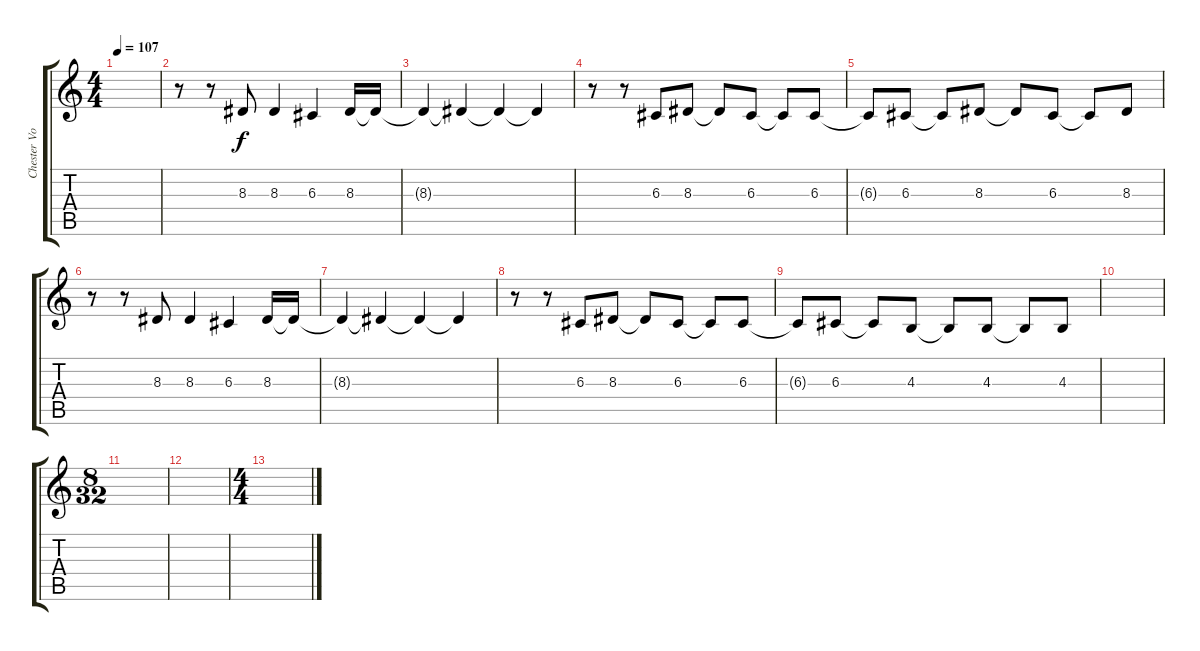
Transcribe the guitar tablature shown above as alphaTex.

\track ("Chester Vocals" "Chester Vo") {instrument harmonica}
\staff {score tabs}
\tuning (E4 B3 G3 D3 A2 E2) {hide}
\ts (4 4)
\tempo 107
\clef g2
\ks c
|
r.8 r.8 8.3.8 8.3.4 6.3.4 8.3.16 8.3{t}.16 |
8.3{t}.4 8.3{t}.4 8.3{t}.4 8.3{t}.4 |
r.8 r.8 6.3.8 8.3.8 8.3{t}.8 6.3.8 6.3{t}.8 6.3.8 |
6.3{t}.8 6.3.8 6.3{t}.8 8.3.8 8.3{t}.8 6.3.8 6.3{t}.8 8.3.8 |
r.8 r.8 8.3.8 8.3.4 6.3.4 8.3.16 8.3{t}.16 |
8.3{t}.4 8.3{t}.4 8.3{t}.4 8.3{t}.4 |
r.8 r.8 6.3.8 8.3.8 8.3{t}.8 6.3.8 6.3{t}.8 6.3.8 |
6.3{t}.8 6.3.8 6.3{t}.8 4.3.8 4.3{t}.8 4.3.8 4.3{t}.8 4.3.8 |
|
\ts (8 32)
|
|
\ts (4 4)
